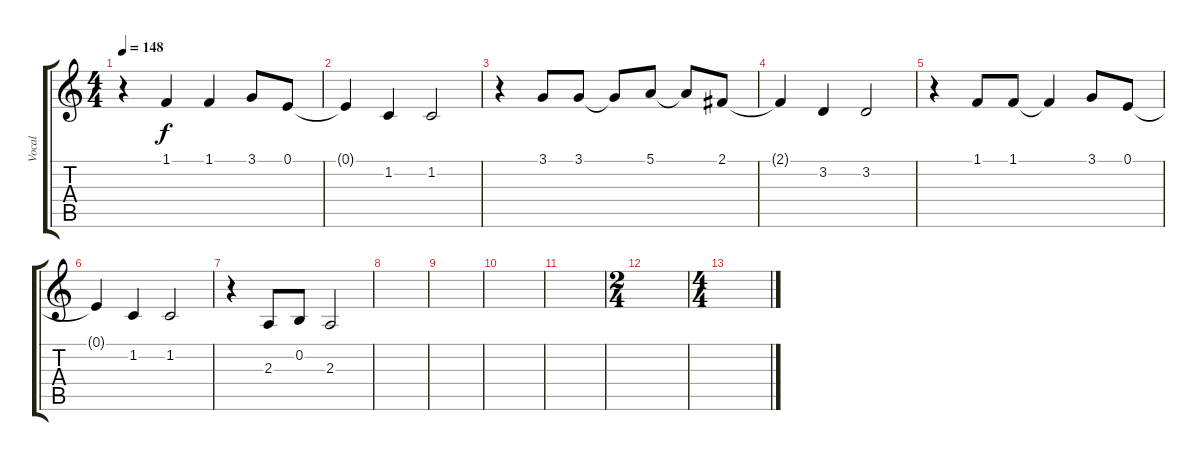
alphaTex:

\track ("Vocal" "Vocal") {instrument harmonica}
\staff {score tabs}
\tuning (E4 B3 G3 D3 A2 E2) {hide}
\ts (4 4)
\tempo 148
\clef g2
\ks c
r.4{dy f} 1.1.4 1.1.4 3.1.8 0.1.8 |
0.1{t}.4 1.2.4 1.2.2 |
r.4 3.1.8 3.1.8 3.1{t}.8 5.1.8 5.1{t}.8 2.1.8 |
2.1{t}.4 3.2.4 3.2.2 |
r.4 1.1.8 1.1.8 1.1{t}.4 3.1.8 0.1.8 |
0.1{t}.4 1.2.4 1.2.2 |
r.4 2.3.8 0.2.8 2.3.2 |
|
|
|
|
\ts (2 4)
|
\ts (4 4)
